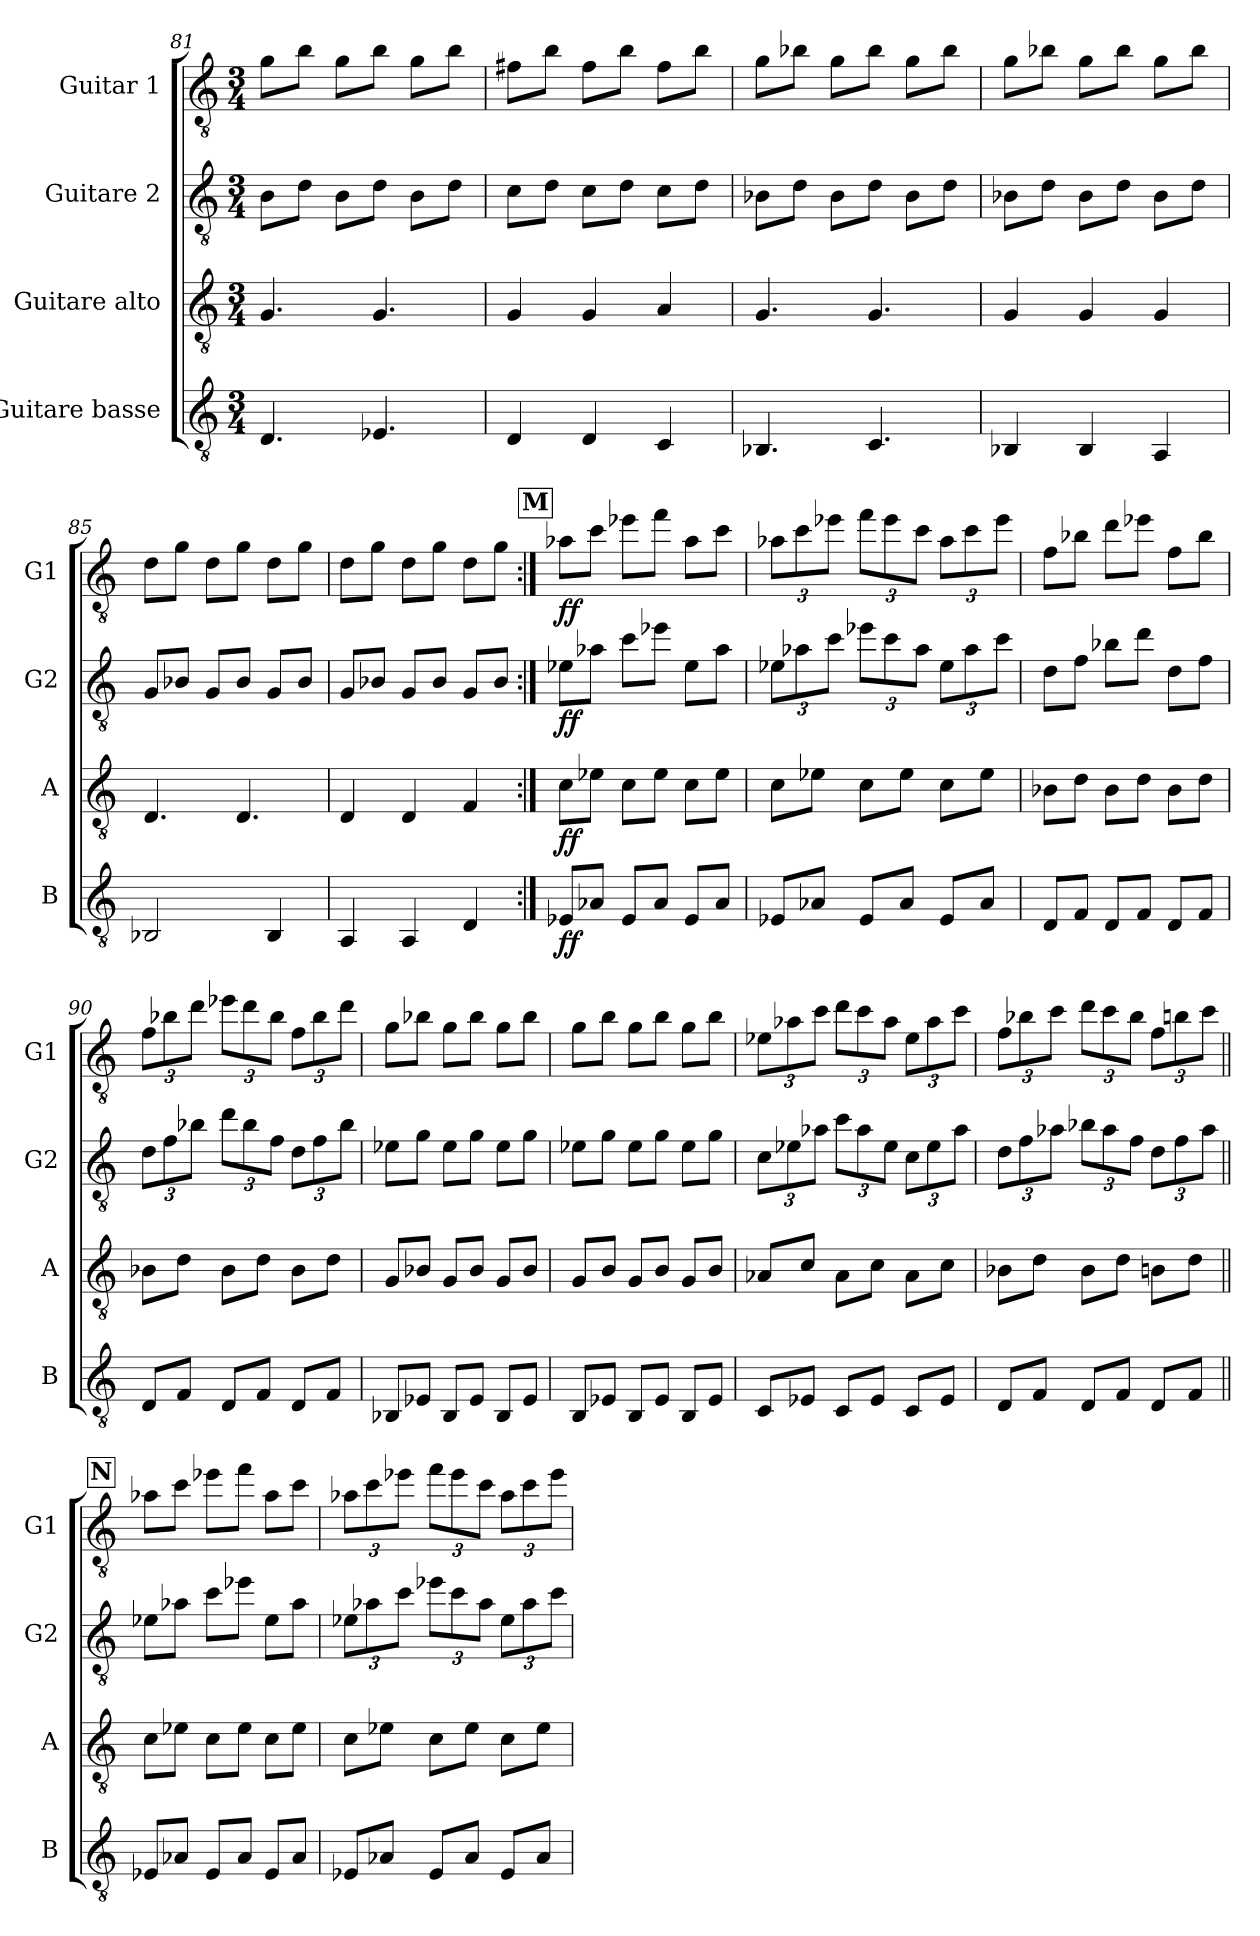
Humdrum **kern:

**kern	**dynam	**kern	**dynam	**kern	**dynam	**kern	**dynam
*part4	*part4	*part3	*part3	*part2	*part2	*part1	*part1
*staff4	*staff4	*staff3	*staff3	*staff2	*staff2	*staff1	*staff1
*I"Guitare basse	*	*I"Guitare alto	*	*I"Guitare 2	*	*I"Guitar 1	*
*I'B	*	*I'A	*	*I'G2	*	*I'G1	*
*clefGv2	*	*clefGv2	*	*clefGv2	*	*clefGv2	*
*k[]	*	*k[]	*	*k[]	*	*k[]	*
*M3/4	*	*M3/4	*	*M3/4	*	*M3/4	*
=81	=81	=81	=81	=81	=81	=81	=81
4.D/	.	4.G/	.	8B\L	.	8g\L	.
.	.	.	.	8d\J	.	8b\J	.
.	.	.	.	8B\L	.	8g\L	.
4.E-X/	.	4.G/	.	8d\J	.	8b\J	.
.	.	.	.	8B\L	.	8g\L	.
.	.	.	.	8d\J	.	8b\J	.
=82	=82	=82	=82	=82	=82	=82	=82
4D/	.	4G/	.	8c\L	.	8f#X\L	.
.	.	.	.	8d\J	.	8b\J	.
4D/	.	4G/	.	8c\L	.	8f#\L	.
.	.	.	.	8d\J	.	8b\J	.
4C/	.	4A/	.	8c\L	.	8f#\L	.
.	.	.	.	8d\J	.	8b\J	.
=83	=83	=83	=83	=83	=83	=83	=83
4.BB-X/	.	4.G/	.	8B-X\L	.	8g\L	.
.	.	.	.	8d\J	.	8b-X\J	.
.	.	.	.	8B-\L	.	8g\L	.
4.C/	.	4.G/	.	8d\J	.	8b-\J	.
.	.	.	.	8B-\L	.	8g\L	.
.	.	.	.	8d\J	.	8b-\J	.
!!LO:LB:g=z
=84	=84	=84	=84	=84	=84	=84	=84
4BB-X/	.	4G/	.	8B-X\L	.	8g\L	.
.	.	.	.	8d\J	.	8b-X\J	.
4BB-/	.	4G/	.	8B-\L	.	8g\L	.
.	.	.	.	8d\J	.	8b-\J	.
4AA/	.	4G/	.	8B-\L	.	8g\L	.
.	.	.	.	8d\J	.	8b-\J	.
=85	=85	=85	=85	=85	=85	=85	=85
2BB-X/	.	4.D/	.	8G/L	.	8d\L	.
.	.	.	.	8B-X/J	.	8g\J	.
.	.	.	.	8G/L	.	8d\L	.
.	.	4.D/	.	8B-/J	.	8g\J	.
4BB-/	.	.	.	8G/L	.	8d\L	.
.	.	.	.	8B-/J	.	8g\J	.
=86	=86	=86	=86	=86	=86	=86	=86
4AA/	.	4D/	.	8G/L	.	8d\L	.
.	.	.	.	8B-X/J	.	8g\J	.
4AA/	.	4D/	.	8G/L	.	8d\L	.
.	.	.	.	8B-/J	.	8g\J	.
4D/	.	4F/	.	8G/L	.	8d\L	.
.	.	.	.	8B-/J	.	8g\J	.
!!LO:REH:place=s1:a:B:fs=14:t=M
=87:|!	=87:|!	=87:|!	=87:|!	=87:|!	=87:|!	=87:|!	=87:|!
!	!LO:DY:b	!	!LO:DY:b	!	!LO:DY:b	!	!LO:DY:b
8E-X/L	ff	8c\L	ff	8e-X\L	ff	8a-X\L	ff
8A-X/J	.	8e-X\J	.	8a-X\J	.	8cc\J	.
8E-/L	.	8c\L	.	8cc\L	.	8ee-X\L	.
8A-/J	.	8e-\J	.	8ee-X\J	.	8ff\J	.
8E-/L	.	8c\L	.	8e-\L	.	8a-\L	.
8A-/J	.	8e-\J	.	8a-\J	.	8cc\J	.
!!LO:PB:g=z
=88	=88	=88	=88	=88	=88	=88	=88
*	*	*	*	*Xbrackettup	*	*Xbrackettup	*
8E-X/L	.	8c\L	.	12e-X\L	.	12a-X\L	.
.	.	.	.	12a-X\	.	12cc\	.
8A-X/J	.	8e-X\J	.	.	.	.	.
.	.	.	.	12cc\J	.	12ee-X\J	.
8E-/L	.	8c\L	.	12ee-X\L	.	12ff\L	.
.	.	.	.	12cc\	.	12ee-\	.
8A-/J	.	8e-\J	.	.	.	.	.
.	.	.	.	12a-\J	.	12cc\J	.
8E-/L	.	8c\L	.	12e-\L	.	12a-\L	.
.	.	.	.	12a-\	.	12cc\	.
8A-/J	.	8e-\J	.	.	.	.	.
.	.	.	.	12cc\J	.	12ee-\J	.
=89	=89	=89	=89	=89	=89	=89	=89
8D/L	.	8B-X\L	.	8d\L	.	8f\L	.
8F/J	.	8d\J	.	8f\J	.	8b-X\J	.
8D/L	.	8B-\L	.	8b-X\L	.	8dd\L	.
8F/J	.	8d\J	.	8dd\J	.	8ee-X\J	.
8D/L	.	8B-\L	.	8d\L	.	8f\L	.
8F/J	.	8d\J	.	8f\J	.	8b-\J	.
=90	=90	=90	=90	=90	=90	=90	=90
8D/L	.	8B-X\L	.	12d\L	.	12f\L	.
.	.	.	.	12f\	.	12b-X\	.
8F/J	.	8d\J	.	.	.	.	.
.	.	.	.	12b-X\J	.	12dd\J	.
8D/L	.	8B-\L	.	12dd\L	.	12ee-X\L	.
.	.	.	.	12b-\	.	12dd\	.
8F/J	.	8d\J	.	.	.	.	.
.	.	.	.	12f\J	.	12b-\J	.
8D/L	.	8B-\L	.	12d\L	.	12f\L	.
.	.	.	.	12f\	.	12b-\	.
8F/J	.	8d\J	.	.	.	.	.
.	.	.	.	12b-\J	.	12dd\J	.
!!LO:LB:g=z
=91	=91	=91	=91	=91	=91	=91	=91
8BB-X/L	.	8G/L	.	8e-X\L	.	8g\L	.
8E-X/J	.	8B-X/J	.	8g\J	.	8b-X\J	.
8BB-/L	.	8G/L	.	8e-\L	.	8g\L	.
8E-/J	.	8B-/J	.	8g\J	.	8b-\J	.
8BB-/L	.	8G/L	.	8e-\L	.	8g\L	.
8E-/J	.	8B-/J	.	8g\J	.	8b-\J	.
=92	=92	=92	=92	=92	=92	=92	=92
8BB/L	.	8G/L	.	8e-X\L	.	8g\L	.
8E-X/J	.	8B/J	.	8g\J	.	8b\J	.
8BB/L	.	8G/L	.	8e-\L	.	8g\L	.
8E-/J	.	8B/J	.	8g\J	.	8b\J	.
8BB/L	.	8G/L	.	8e-\L	.	8g\L	.
8E-/J	.	8B/J	.	8g\J	.	8b\J	.
=93	=93	=93	=93	=93	=93	=93	=93
8C/L	.	8A-X/L	.	12c\L	.	12e-X\L	.
.	.	.	.	12e-X\	.	12a-X\	.
8E-X/J	.	8c/J	.	.	.	.	.
.	.	.	.	12a-X\J	.	12cc\J	.
8C/L	.	8A-\L	.	12cc\L	.	12dd\L	.
.	.	.	.	12a-\	.	12cc\	.
8E-/J	.	8c\J	.	.	.	.	.
.	.	.	.	12e-\J	.	12a-\J	.
8C/L	.	8A-\L	.	12c\L	.	12e-\L	.
.	.	.	.	12e-\	.	12a-\	.
8E-/J	.	8c\J	.	.	.	.	.
.	.	.	.	12a-\J	.	12cc\J	.
=94	=94	=94	=94	=94	=94	=94	=94
8D/L	.	8B-X\L	.	12d\L	.	12f\L	.
.	.	.	.	12f\	.	12b-X\	.
8F/J	.	8d\J	.	.	.	.	.
.	.	.	.	12a-X\J	.	12cc\J	.
8D/L	.	8B-\L	.	12b-X\L	.	12dd\L	.
.	.	.	.	12a-\	.	12cc\	.
8F/J	.	8d\J	.	.	.	.	.
.	.	.	.	12f\J	.	12b-\J	.
8D/L	.	8Bn\L	.	12d\L	.	12f\L	.
.	.	.	.	12f\	.	12bn\	.
8F/J	.	8d\J	.	.	.	.	.
.	.	.	.	12a-\J	.	12cc\J	.
!!LO:PB:g=z
!!LO:REH:place=s1:a:B:fs=14:t=N
=95||	=95||	=95||	=95||	=95||	=95||	=95||	=95||
8E-X/L	.	8c\L	.	8e-X\L	.	8a-X\L	.
8A-X/J	.	8e-X\J	.	8a-X\J	.	8cc\J	.
8E-/L	.	8c\L	.	8cc\L	.	8ee-X\L	.
8A-/J	.	8e-\J	.	8ee-X\J	.	8ff\J	.
8E-/L	.	8c\L	.	8e-\L	.	8a-\L	.
8A-/J	.	8e-\J	.	8a-\J	.	8cc\J	.
=96	=96	=96	=96	=96	=96	=96	=96
8E-X/L	.	8c\L	.	12e-X\L	.	12a-X\L	.
.	.	.	.	12a-X\	.	12cc\	.
8A-X/J	.	8e-X\J	.	.	.	.	.
.	.	.	.	12cc\J	.	12ee-X\J	.
8E-/L	.	8c\L	.	12ee-X\L	.	12ff\L	.
.	.	.	.	12cc\	.	12ee-\	.
8A-/J	.	8e-\J	.	.	.	.	.
.	.	.	.	12a-\J	.	12cc\J	.
8E-/L	.	8c\L	.	12e-\L	.	12a-\L	.
.	.	.	.	12a-\	.	12cc\	.
8A-/J	.	8e-\J	.	.	.	.	.
.	.	.	.	12cc\J	.	12ee-\J	.
=	=	=	=	=	=	=	=
*-	*-	*-	*-	*-	*-	*-	*-
